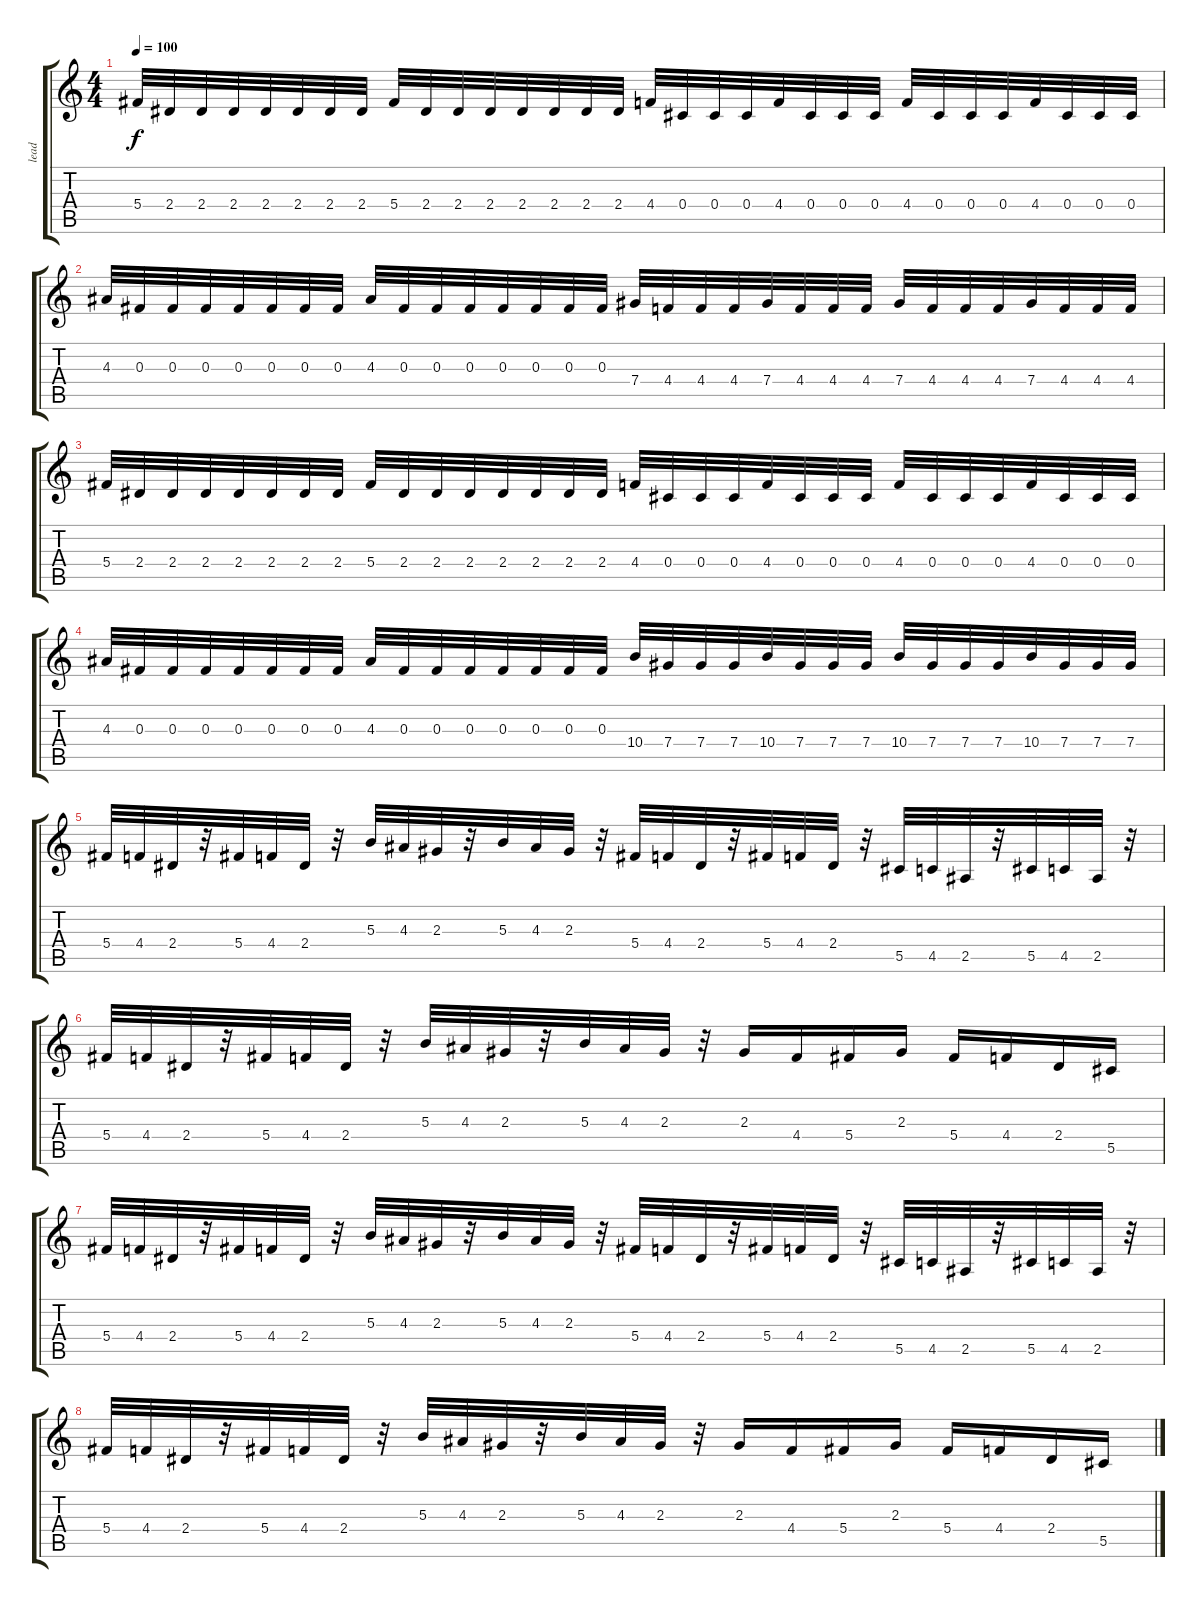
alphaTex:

\track ("lead" "lead") {instrument distortionguitar}
\staff {score tabs}
\tuning (Eb4 Bb3 Gb3 Db3 Ab2 Eb2) {hide}
\ts (4 4)
\tempo 100
\clef g2
\ks c
5.4.32{dy f} 2.4.32 2.4.32 2.4.32 2.4.32 2.4.32 2.4.32 2.4.32 5.4.32 2.4.32 2.4.32 2.4.32 2.4.32 2.4.32 2.4.32 2.4.32 4.4.32 0.4.32 0.4.32 0.4.32 4.4.32 0.4.32 0.4.32 0.4.32 4.4.32 0.4.32 0.4.32 0.4.32 4.4.32 0.4.32 0.4.32 0.4.32 |
4.3.32 0.3.32 0.3.32 0.3.32 0.3.32 0.3.32 0.3.32 0.3.32 4.3.32 0.3.32 0.3.32 0.3.32 0.3.32 0.3.32 0.3.32 0.3.32 7.4.32 4.4.32 4.4.32 4.4.32 7.4.32 4.4.32 4.4.32 4.4.32 7.4.32 4.4.32 4.4.32 4.4.32 7.4.32 4.4.32 4.4.32 4.4.32 |
5.4.32 2.4.32 2.4.32 2.4.32 2.4.32 2.4.32 2.4.32 2.4.32 5.4.32 2.4.32 2.4.32 2.4.32 2.4.32 2.4.32 2.4.32 2.4.32 4.4.32 0.4.32 0.4.32 0.4.32 4.4.32 0.4.32 0.4.32 0.4.32 4.4.32 0.4.32 0.4.32 0.4.32 4.4.32 0.4.32 0.4.32 0.4.32 |
4.3.32 0.3.32 0.3.32 0.3.32 0.3.32 0.3.32 0.3.32 0.3.32 4.3.32 0.3.32 0.3.32 0.3.32 0.3.32 0.3.32 0.3.32 0.3.32 10.4.32 7.4.32 7.4.32 7.4.32 10.4.32 7.4.32 7.4.32 7.4.32 10.4.32 7.4.32 7.4.32 7.4.32 10.4.32 7.4.32 7.4.32 7.4.32 |
5.4.32 4.4.32 2.4.32 r.32 5.4.32 4.4.32 2.4.32 r.32 5.3.32 4.3.32 2.3.32 r.32 5.3.32 4.3.32 2.3.32 r.32 5.4.32 4.4.32 2.4.32 r.32 5.4.32 4.4.32 2.4.32 r.32 5.5.32 4.5.32 2.5.32 r.32 5.5.32 4.5.32 2.5.32 r.32 |
5.4.32 4.4.32 2.4.32 r.32 5.4.32 4.4.32 2.4.32 r.32 5.3.32 4.3.32 2.3.32 r.32 5.3.32 4.3.32 2.3.32 r.32 2.3.16 4.4.16 5.4.16 2.3.16 5.4.16 4.4.16 2.4.16 5.5.16 |
5.4.32 4.4.32 2.4.32 r.32 5.4.32 4.4.32 2.4.32 r.32 5.3.32 4.3.32 2.3.32 r.32 5.3.32 4.3.32 2.3.32 r.32 5.4.32 4.4.32 2.4.32 r.32 5.4.32 4.4.32 2.4.32 r.32 5.5.32 4.5.32 2.5.32 r.32 5.5.32 4.5.32 2.5.32 r.32 |
5.4.32 4.4.32 2.4.32 r.32 5.4.32 4.4.32 2.4.32 r.32 5.3.32 4.3.32 2.3.32 r.32 5.3.32 4.3.32 2.3.32 r.32 2.3.16 4.4.16 5.4.16 2.3.16 5.4.16 4.4.16 2.4.16 5.5.16
